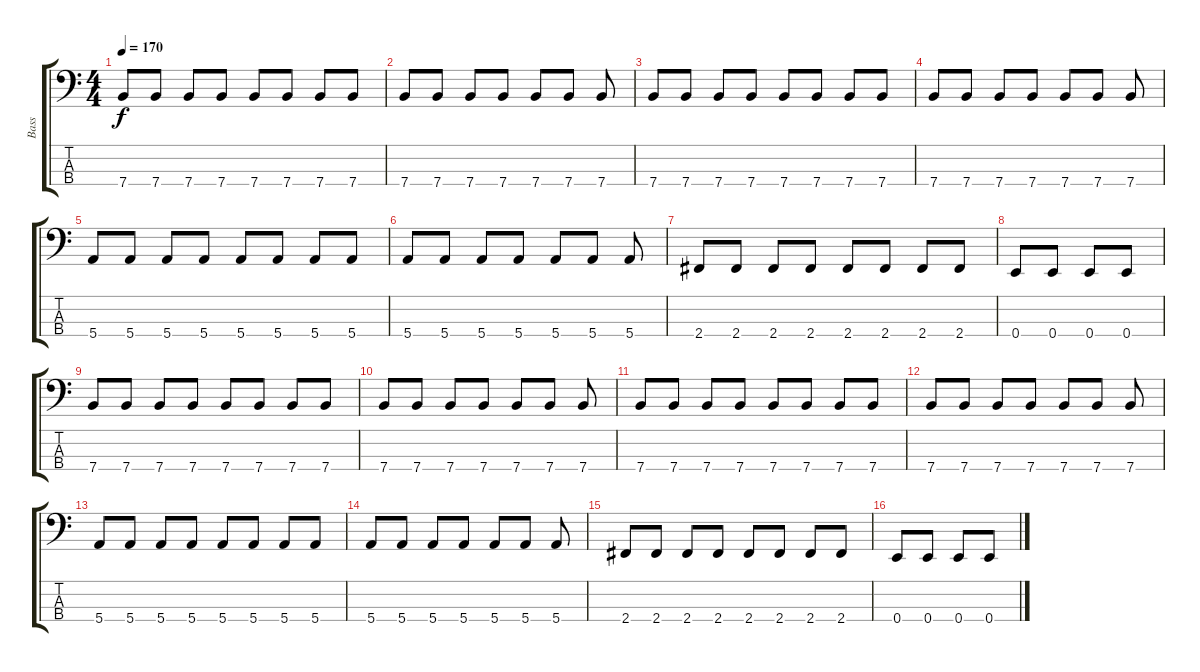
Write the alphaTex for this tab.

\track ("Bass" "Bass") {instrument electricbassfinger}
\staff {score tabs}
\tuning (G2 D2 A1 E1) {hide}
\ts (4 4)
\tempo 170
\clef f4
\ks c
7.4.8{dy f} 7.4.8 7.4.8 7.4.8 7.4.8 7.4.8 7.4.8 7.4.8 |
7.4.8 7.4.8 7.4.8 7.4.8 7.4.8 7.4.8 7.4.8 |
7.4.8 7.4.8 7.4.8 7.4.8 7.4.8 7.4.8 7.4.8 7.4.8 |
7.4.8 7.4.8 7.4.8 7.4.8 7.4.8 7.4.8 7.4.8 |
5.4.8 5.4.8 5.4.8 5.4.8 5.4.8 5.4.8 5.4.8 5.4.8 |
5.4.8 5.4.8 5.4.8 5.4.8 5.4.8 5.4.8 5.4.8 |
2.4.8 2.4.8 2.4.8 2.4.8 2.4.8 2.4.8 2.4.8 2.4.8 |
0.4.8 0.4.8 0.4.8 0.4.8 |
7.4.8 7.4.8 7.4.8 7.4.8 7.4.8 7.4.8 7.4.8 7.4.8 |
7.4.8 7.4.8 7.4.8 7.4.8 7.4.8 7.4.8 7.4.8 |
7.4.8 7.4.8 7.4.8 7.4.8 7.4.8 7.4.8 7.4.8 7.4.8 |
7.4.8 7.4.8 7.4.8 7.4.8 7.4.8 7.4.8 7.4.8 |
5.4.8 5.4.8 5.4.8 5.4.8 5.4.8 5.4.8 5.4.8 5.4.8 |
5.4.8 5.4.8 5.4.8 5.4.8 5.4.8 5.4.8 5.4.8 |
2.4.8 2.4.8 2.4.8 2.4.8 2.4.8 2.4.8 2.4.8 2.4.8 |
0.4.8 0.4.8 0.4.8 0.4.8
